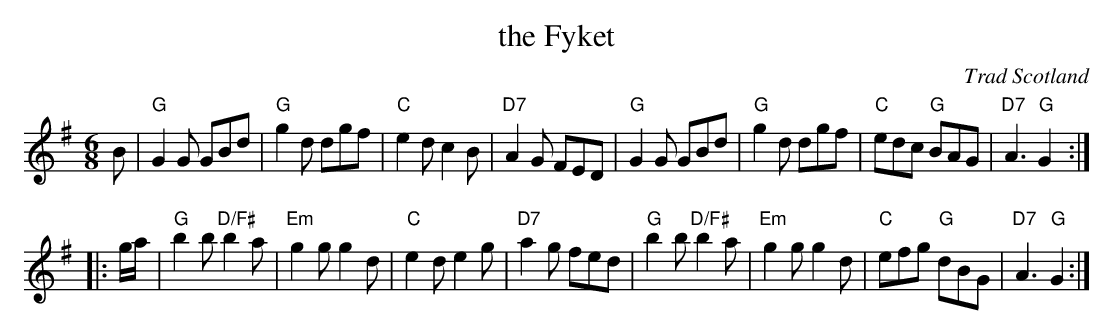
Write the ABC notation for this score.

X:1
T: the Fyket
O: Trad Scotland
M: 6/8
L: 1/8
K: G
B \
| "G"G2G GBd | "G"g2d dgf | "C"e2d c2B | "D7"A2G FED \
| "G"G2G GBd | "G"g2d dgf | "C"edc "G"BAG | "D7"A3 "G"G2 :|
|: g/a/ \
| "G"b2b "D/F#"b2a | "Em"g2g g2d | "C"e2d e2g | "D7"a2g fed \
| "G"b2b "D/F#"b2a | "Em"g2g g2d | "C"efg "G"dBG | "D7"A3 "G"G2 :|
